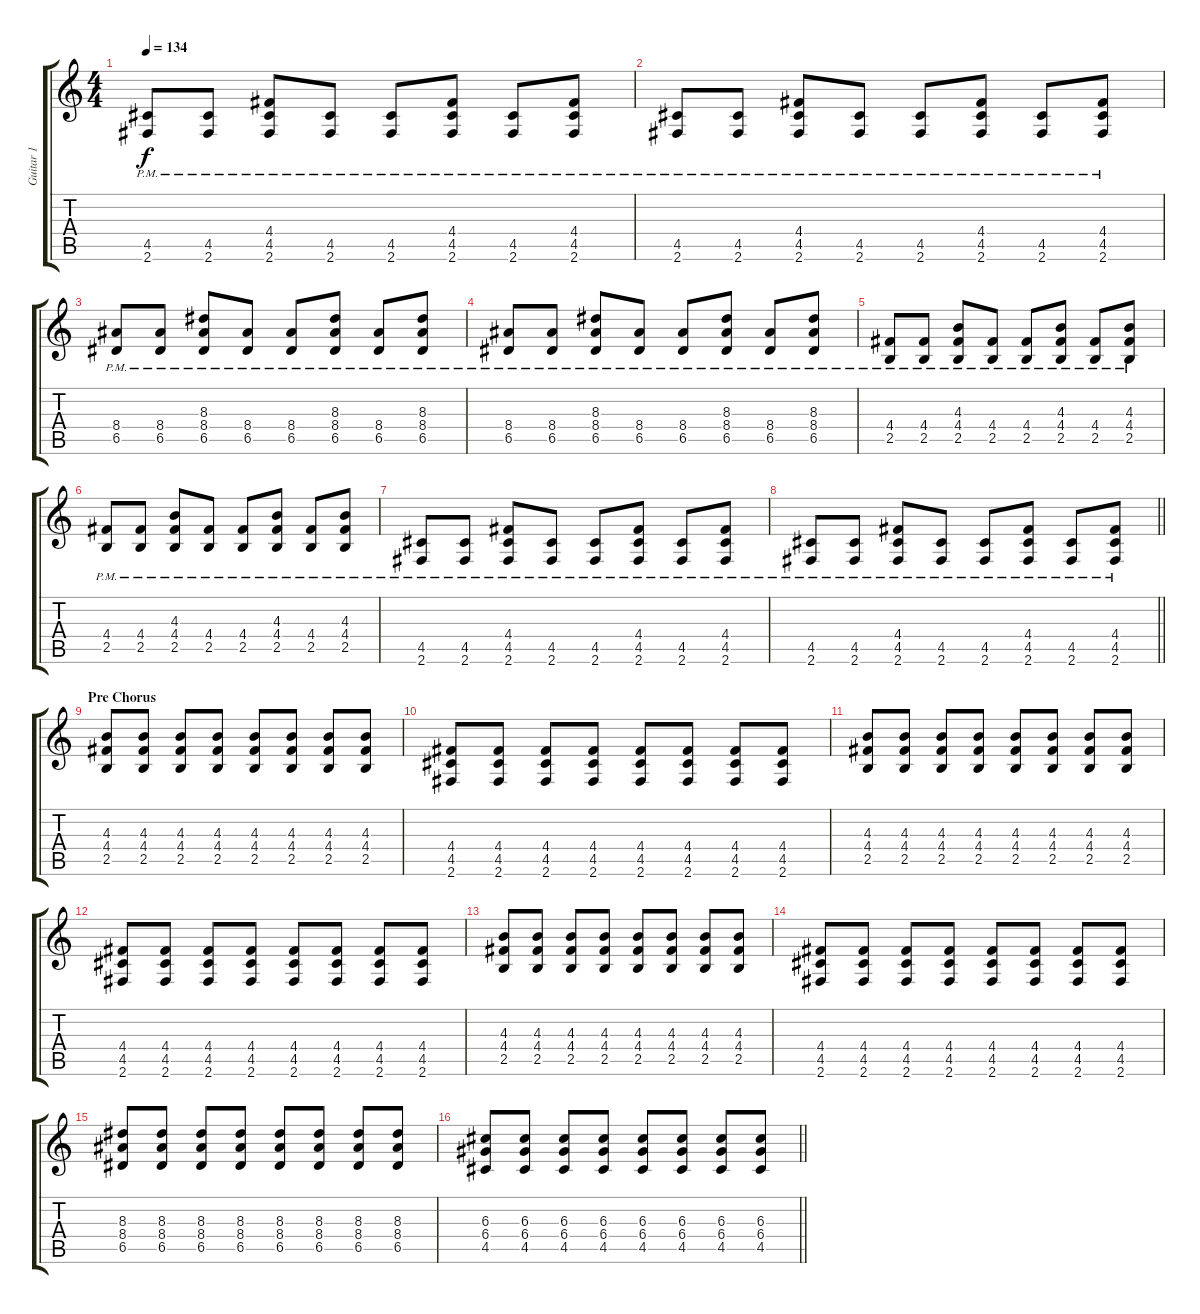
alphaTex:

\track ("Guitar 1" "Guitar 1") {instrument overdrivenguitar}
\staff {score tabs}
\tuning (E4 B3 G3 D3 A2 E2) {hide}
\ts (4 4)
\tempo 134
\clef g2
\ks c
(4.5{pm} 2.6{pm}).8{dy f} (4.5{pm} 2.6{pm}).8 (4.4{pm} 4.5{pm} 2.6{pm}).8 (4.5{pm} 2.6{pm}).8 (4.5{pm} 2.6{pm}).8 (4.4{pm} 4.5{pm} 2.6{pm}).8 (4.5{pm} 2.6{pm}).8 (4.4{pm} 4.5{pm} 2.6{pm}).8 |
(4.5{pm} 2.6{pm}).8 (4.5{pm} 2.6{pm}).8 (4.4{pm} 4.5{pm} 2.6{pm}).8 (4.5{pm} 2.6{pm}).8 (4.5{pm} 2.6{pm}).8 (4.4{pm} 4.5{pm} 2.6{pm}).8 (4.5{pm} 2.6{pm}).8 (4.4{pm} 4.5{pm} 2.6{pm}).8 |
(8.4{pm} 6.5{pm}).8 (8.4{pm} 6.5{pm}).8 (8.3{pm} 8.4{pm} 6.5{pm}).8 (8.4{pm} 6.5{pm}).8 (8.4{pm} 6.5{pm}).8 (8.3{pm} 8.4{pm} 6.5{pm}).8 (8.4{pm} 6.5{pm}).8 (8.3{pm} 8.4{pm} 6.5{pm}).8 |
(8.4{pm} 6.5{pm}).8 (8.4{pm} 6.5{pm}).8 (8.3{pm} 8.4{pm} 6.5{pm}).8 (8.4{pm} 6.5{pm}).8 (8.4{pm} 6.5{pm}).8 (8.3{pm} 8.4{pm} 6.5{pm}).8 (8.4{pm} 6.5{pm}).8 (8.3{pm} 8.4{pm} 6.5{pm}).8 |
(4.4{pm} 2.5{pm}).8 (4.4{pm} 2.5{pm}).8 (4.3{pm} 4.4{pm} 2.5{pm}).8 (4.4{pm} 2.5{pm}).8 (4.4{pm} 2.5{pm}).8 (4.3{pm} 4.4{pm} 2.5{pm}).8 (4.4{pm} 2.5{pm}).8 (4.3{pm} 4.4{pm} 2.5{pm}).8 |
(4.4{pm} 2.5{pm}).8 (4.4{pm} 2.5{pm}).8 (4.3{pm} 4.4{pm} 2.5{pm}).8 (4.4{pm} 2.5{pm}).8 (4.4{pm} 2.5{pm}).8 (4.3{pm} 4.4{pm} 2.5{pm}).8 (4.4{pm} 2.5{pm}).8 (4.3{pm} 4.4{pm} 2.5{pm}).8 |
(4.5{pm} 2.6{pm}).8 (4.5{pm} 2.6{pm}).8 (4.4{pm} 4.5{pm} 2.6{pm}).8 (4.5{pm} 2.6{pm}).8 (4.5{pm} 2.6{pm}).8 (4.4{pm} 4.5{pm} 2.6{pm}).8 (4.5{pm} 2.6{pm}).8 (4.4{pm} 4.5{pm} 2.6{pm}).8 |
\barLineRight lightlight
(4.5{pm} 2.6{pm}).8 (4.5{pm} 2.6{pm}).8 (4.4{pm} 4.5{pm} 2.6{pm}).8 (4.5{pm} 2.6{pm}).8 (4.5{pm} 2.6{pm}).8 (4.4{pm} 4.5{pm} 2.6{pm}).8 (4.5{pm} 2.6{pm}).8 (4.4{pm} 4.5{pm} 2.6{pm}).8 |
\section ("" "Pre Chorus")
(4.3 4.4 2.5).8 (4.3 4.4 2.5).8 (4.3 4.4 2.5).8 (4.3 4.4 2.5).8 (4.3 4.4 2.5).8 (4.3 4.4 2.5).8 (4.3 4.4 2.5).8 (4.3 4.4 2.5).8 |
(4.4 4.5 2.6).8 (4.4 4.5 2.6).8 (4.4 4.5 2.6).8 (4.4 4.5 2.6).8 (4.4 4.5 2.6).8 (4.4 4.5 2.6).8 (4.4 4.5 2.6).8 (4.4 4.5 2.6).8 |
(4.3 4.4 2.5).8 (4.3 4.4 2.5).8 (4.3 4.4 2.5).8 (4.3 4.4 2.5).8 (4.3 4.4 2.5).8 (4.3 4.4 2.5).8 (4.3 4.4 2.5).8 (4.3 4.4 2.5).8 |
(4.4 4.5 2.6).8 (4.4 4.5 2.6).8 (4.4 4.5 2.6).8 (4.4 4.5 2.6).8 (4.4 4.5 2.6).8 (4.4 4.5 2.6).8 (4.4 4.5 2.6).8 (4.4 4.5 2.6).8 |
(4.3 4.4 2.5).8 (4.3 4.4 2.5).8 (4.3 4.4 2.5).8 (4.3 4.4 2.5).8 (4.3 4.4 2.5).8 (4.3 4.4 2.5).8 (4.3 4.4 2.5).8 (4.3 4.4 2.5).8 |
(4.4 4.5 2.6).8 (4.4 4.5 2.6).8 (4.4 4.5 2.6).8 (4.4 4.5 2.6).8 (4.4 4.5 2.6).8 (4.4 4.5 2.6).8 (4.4 4.5 2.6).8 (4.4 4.5 2.6).8 |
(8.3 8.4 6.5).8 (8.3 8.4 6.5).8 (8.3 8.4 6.5).8 (8.3 8.4 6.5).8 (8.3 8.4 6.5).8 (8.3 8.4 6.5).8 (8.3 8.4 6.5).8 (8.3 8.4 6.5).8 |
\barLineRight lightlight
(6.3 6.4 4.5).8 (6.3 6.4 4.5).8 (6.3 6.4 4.5).8 (6.3 6.4 4.5).8 (6.3 6.4 4.5).8 (6.3 6.4 4.5).8 (6.3 6.4 4.5).8 (6.3 6.4 4.5).8
